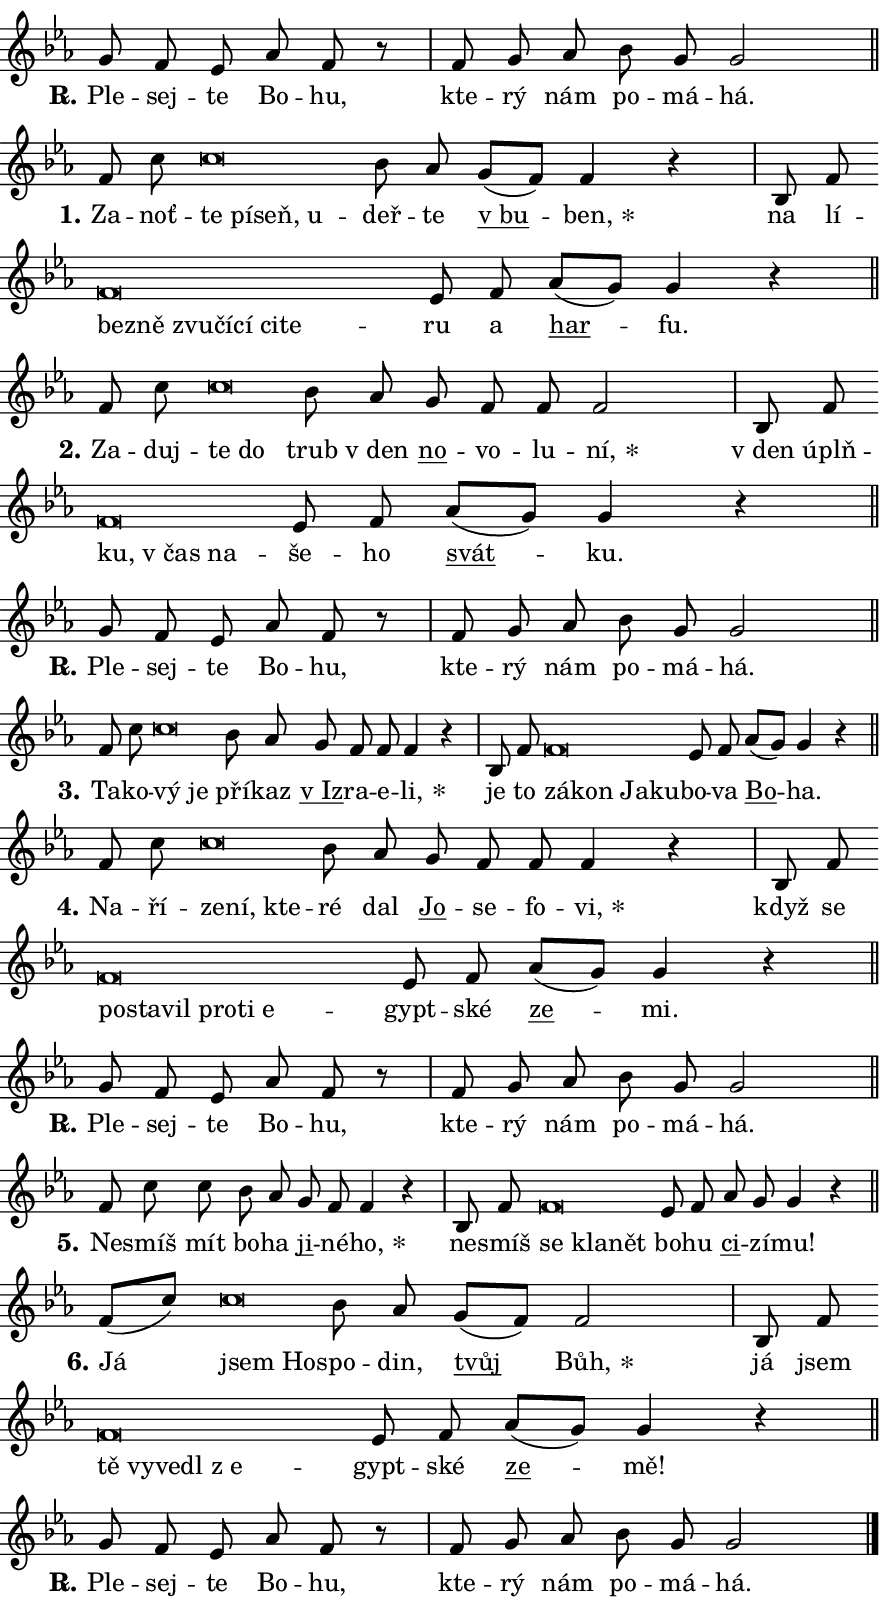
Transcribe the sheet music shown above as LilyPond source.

\version "2.24.0"
\header { tagline = "" }
\paper {
  indent = 0\cm
  top-margin = 0\cm
  right-margin = 0.13\cm % to fit lyric hyphens
  bottom-margin = 0\cm
  left-margin = 0\cm
  paper-width = 15\cm
  page-breaking = #ly:one-page-breaking
  system-system-spacing.basic-distance = #11
  score-system-spacing.basic-distance = #11
  ragged-last = ##f
}


%% Author: Thomas Morley
%% https://lists.gnu.org/archive/html/lilypond-user/2020-05/msg00002.html
#(define (line-position grob)
"Returns position of @var[grob} in current system:
   @code{'start}, if at first time-step
   @code{'end}, if at last time-step
   @code{'middle} otherwise
"
  (let* ((col (ly:item-get-column grob))
         (ln (ly:grob-object col 'left-neighbor))
         (rn (ly:grob-object col 'right-neighbor))
         (col-to-check-left (if (ly:grob? ln) ln col))
         (col-to-check-right (if (ly:grob? rn) rn col))
         (break-dir-left
           (and
             (ly:grob-property col-to-check-left 'non-musical #f)
             (ly:item-break-dir col-to-check-left)))
         (break-dir-right
           (and
             (ly:grob-property col-to-check-right 'non-musical #f)
             (ly:item-break-dir col-to-check-right))))
        (cond ((eqv? 1 break-dir-left) 'start)
              ((eqv? -1 break-dir-right) 'end)
              (else 'middle))))

#(define (tranparent-at-line-position vctor)
  (lambda (grob)
  "Relying on @code{line-position} select the relevant enry from @var{vctor}.
Used to determine transparency,"
    (case (line-position grob)
      ((end) (not (vector-ref vctor 0)))
      ((middle) (not (vector-ref vctor 1)))
      ((start) (not (vector-ref vctor 2))))))

noteHeadBreakVisibility =
#(define-music-function (break-visibility)(vector?)
"Makes @code{NoteHead}s transparent relying on @var{break-visibility}"
#{
  \override NoteHead.transparent =
    #(tranparent-at-line-position break-visibility)
#})

#(define delete-ledgers-for-transparent-note-heads
  (lambda (grob)
    "Reads whether a @code{NoteHead} is transparent.
If so this @code{NoteHead} is removed from @code{'note-heads} from
@var{grob}, which is supposed to be @code{LedgerLineSpanner}.
As a result ledgers are not printed for this @code{NoteHead}"
    (let* ((nhds-array (ly:grob-object grob 'note-heads))
           (nhds-list
             (if (ly:grob-array? nhds-array)
                 (ly:grob-array->list nhds-array)
                 '()))
           ;; Relies on the transparent-property being done before
           ;; Staff.LedgerLineSpanner.after-line-breaking is executed.
           ;; This is fragile ...
           (to-keep
             (remove
               (lambda (nhd)
                 (ly:grob-property nhd 'transparent #f))
               nhds-list)))
      ;; TODO find a better method to iterate over grob-arrays, similiar
      ;; to filter/remove etc for lists
      ;; For now rebuilt from scratch
      (set! (ly:grob-object grob 'note-heads)  '())
      (for-each
        (lambda (nhd)
          (ly:pointer-group-interface::add-grob grob 'note-heads nhd))
        to-keep))))

squashNotes = {
  \override NoteHead.X-extent = #'(-0.2 . 0.2)
  \override NoteHead.Y-extent = #'(-0.75 . 0)
  \override NoteHead.stencil =
    #(lambda (grob)
       (let ((pos (ly:grob-property grob 'staff-position)))
         (begin
           (if (< pos -7) (display "ERROR: Lower brevis then expected\n") (display ""))
           (if (<= pos -6) ly:text-interface::print ly:note-head::print))))
}
unSquashNotes = {
  \revert NoteHead.X-extent
  \revert NoteHead.Y-extent
  \revert NoteHead.stencil
}

hideNotes = \noteHeadBreakVisibility #begin-of-line-visible
unHideNotes = \noteHeadBreakVisibility #all-visible

% work-around for resetting accidentals
% https://lilypond.org/doc/v2.23/Documentation/notation/displaying-rhythms#unmetered-music
cadenzaMeasure = {
  \cadenzaOff
  \partial 1024 s1024
  \cadenzaOn
}

#(define-markup-command (accent layout props text) (markup?)
  "Underline accented syllable"
  (interpret-markup layout props
    #{\markup \override #'(offset . 4.3) \underline { #text }#}))

responsum = \markup \concat {
  "R" \hspace #-1.05 \path #0.1 #'((moveto 0 0.07) (lineto 0.9 0.8)) \hspace #0.05 "."
}

spaceSize = #0.6828661417322834 % exact space size for TeX Gyre Schola

\layout {
  \context {
    \Staff
    \remove "Time_signature_engraver"
    \override LedgerLineSpanner.after-line-breaking = #delete-ledgers-for-transparent-note-heads
  }
  \context {
    \Lyrics {
      \override LyricSpace.minimum-distance = \spaceSize
      \override LyricText.font-name = #"TeX Gyre Schola"
      \override LyricText.font-size = 1
      \override StanzaNumber.font-name = #"TeX Gyre Schola Bold"
      \override StanzaNumber.font-size = 1
    }
  }
  \context {
    \Score 
    \override NoteHead.text =
      #(lambda (grob) 
        (let ((pos (ly:grob-property grob 'staff-position)))
          #{\markup {
            \combine
              \halign #-0.55 \raise #(if (= pos -6) 0 0.5) \override #'(thickness . 2) \draw-line #'(3.2 . 0)
              \musicglyph "noteheads.sM1"
          }#}))
  }
}

% magnetic-lyrics.ily
%
%   written by
%     Jean Abou Samra <jean@abou-samra.fr>
%     Werner Lemberg <wl@gnu.org>
%
%   adapted by
%     Jiri Hon <jiri.hon@gmail.com>
%
% Version 2022-Apr-15

% https://www.mail-archive.com/lilypond-user@gnu.org/msg149350.html

#(define (Left_hyphen_pointer_engraver context)
   "Collect syllable-hyphen-syllable occurrences in lyrics and store
them in properties.  This engraver only looks to the left.  For
example, if the lyrics input is @code{foo -- bar}, it does the
following.

@itemize @bullet
@item
Set the @code{text} property of the @code{LyricHyphen} grob between
@q{foo} and @q{bar} to @code{foo}.

@item
Set the @code{left-hyphen} property of the @code{LyricText} grob with
text @q{foo} to the @code{LyricHyphen} grob between @q{foo} and
@q{bar}.
@end itemize

Use this auxiliary engraver in combination with the
@code{lyric-@/text::@/apply-@/magnetic-@/offset!} hook."
   (let ((hyphen #f)
         (text #f))
     (make-engraver
      (acknowledgers
       ((lyric-syllable-interface engraver grob source-engraver)
        (set! text grob)))
      (end-acknowledgers
       ((lyric-hyphen-interface engraver grob source-engraver)
        ;(when (not (grob::has-interface grob 'lyric-space-interface))
          (set! hyphen grob)));)
      ((stop-translation-timestep engraver)
       (when (and text hyphen)
         (ly:grob-set-object! text 'left-hyphen hyphen))
       (set! text #f)
       (set! hyphen #f)))))

#(define (lyric-text::apply-magnetic-offset! grob)
   "If the space between two syllables is less than the value in
property @code{LyricText@/.details@/.squash-threshold}, move the right
syllable to the left so that it gets concatenated with the left
syllable.

Use this function as a hook for
@code{LyricText@/.after-@/line-@/breaking} if the
@code{Left_@/hyphen_@/pointer_@/engraver} is active."
   (let ((hyphen (ly:grob-object grob 'left-hyphen #f)))
     (when hyphen
       (let ((left-text (ly:spanner-bound hyphen LEFT)))
         (when (grob::has-interface left-text 'lyric-syllable-interface)
           (let* ((common (ly:grob-common-refpoint grob left-text X))
                  (this-x-ext (ly:grob-extent grob common X))
                  (left-x-ext
                   (begin
                     ;; Trigger magnetism for left-text.
                     (ly:grob-property left-text 'after-line-breaking)
                     (ly:grob-extent left-text common X)))
                  ;; `delta` is the gap width between two syllables.
                  (delta (- (interval-start this-x-ext)
                            (interval-end left-x-ext)))
                  (details (ly:grob-property grob 'details))
                  (threshold (assoc-get 'squash-threshold details 0.2)))
             (when (< delta threshold)
               (let* (;; We have to manipulate the input text so that
                      ;; ligatures crossing syllable boundaries are not
                      ;; disabled.  For languages based on the Latin
                      ;; script this is essentially a beautification.
                      ;; However, for non-Western scripts it can be a
                      ;; necessity.
                      (lt (ly:grob-property left-text 'text))
                      (rt (ly:grob-property grob 'text))
                      (is-space (grob::has-interface hyphen 'lyric-space-interface))
                      (space (if is-space " " ""))
                      (extra-delta (if is-space spaceSize 0))
                      ;; Append new syllable.
                      (ltrt-space (if (and (string? lt) (string? rt))
                                (string-append lt space rt)
                                (make-concat-markup (list lt space rt))))
                      ;; Right-align `ltrt` to the right side.
                      (ltrt-space-markup (grob-interpret-markup
                               grob
                               (make-translate-markup
                                (cons (interval-length this-x-ext) 0)
                                (make-right-align-markup ltrt-space)))))
                 (begin
                   ;; Don't print `left-text`.
                   (ly:grob-set-property! left-text 'stencil #f)
                   ;; Set text and stencil (which holds all collected
                   ;; syllables so far) and shift it to the left.
                   (ly:grob-set-property! grob 'text ltrt-space)
                   (ly:grob-set-property! grob 'stencil ltrt-space-markup)
                   (ly:grob-translate-axis! grob (- (- delta extra-delta)) X))))))))))


#(define (lyric-hyphen::displace-bounds-first grob)
   ;; Make very sure this callback isn't triggered too early.
   (let ((left (ly:spanner-bound grob LEFT))
         (right (ly:spanner-bound grob RIGHT)))
     (ly:grob-property left 'after-line-breaking)
     (ly:grob-property right 'after-line-breaking)
     (ly:lyric-hyphen::print grob)))

squashThreshold = #0.4

\layout {
  \context {
    \Lyrics
    \consists #Left_hyphen_pointer_engraver
    \override LyricText.after-line-breaking =
      #lyric-text::apply-magnetic-offset!
    \override LyricHyphen.stencil = #lyric-hyphen::displace-bounds-first
    \override LyricText.details.squash-threshold = \squashThreshold
    \override LyricHyphen.minimum-distance = 0
    \override LyricHyphen.minimum-length = \squashThreshold
  }
}

squashText = \override LyricText.details.squash-threshold = 9999
unSquashText = \override LyricText.details.squash-threshold = \squashThreshold

leftText = \override LyricText.self-alignment-X = #LEFT
unLeftText = \revert LyricText.self-alignment-X

starOffset = #(lambda (grob) 
                (let ((x_offset (ly:self-alignment-interface::aligned-on-x-parent grob)))
                  (if (= x_offset 0) 0 (+ x_offset 1.2))))

star = #(define-music-function (syllable)(string?)
"Append star separator at the end of a syllable"
#{
  \once \override LyricText.X-offset = #starOffset
  \lyricmode { \markup {
    #syllable
    \override #'((font-name . "TeX Gyre Schola Bold")) \hspace #0.2 \lower #0.65 \larger "*"
  } }
#})

starAccent = #(define-music-function (syllable)(string?)
"Append star separator at the end of a syllable and make accent"
#{
  \once \override LyricText.X-offset = #starOffset
  \lyricmode { \markup {
    \accent #syllable
    \override #'((font-name . "TeX Gyre Schola Bold")) \hspace #0.2 \lower #0.65 \larger "*"
  } }
#})

breath = #(define-music-function (syllable)(string?)
"Append breathing indicator at the end of a syllable"
#{
  \lyricmode { \markup { #syllable "+" } }
#})

optionalBreath = #(define-music-function (syllable)(string?)
"Append optional breathing indicator at the end of a syllable"
#{
  \lyricmode { \markup { #syllable "(+)" } }
#})


\score {
    <<
        \new Voice = "melody" { \cadenzaOn \key es \major \relative { g'8 f es as f r \cadenzaMeasure \bar "|" f g as \bar "" bes g g2 \cadenzaMeasure \bar "||" \break } }
        \new Lyrics \lyricsto "melody" { \lyricmode { \set stanza = \responsum
Ple -- sej -- te Bo -- hu, kte -- rý nám po -- má -- há. } }
    >>
    \layout {}
}

\score {
    <<
        \new Voice = "melody" { \cadenzaOn \key es \major \relative { f'8 c' \bar "" \squashNotes c\breve*1/16 \hideNotes \breve*1/16 \bar "" \breve*1/16 \breve*1/16 \bar "" \unHideNotes \unSquashNotes bes8 as \bar "" g[( f)] f4 r \cadenzaMeasure \bar "|" bes,8 f' \bar "" \squashNotes f\breve*1/16 \hideNotes \breve*1/16 \bar "" \breve*1/16 \bar "" \breve*1/16 \bar "" \breve*1/16 \bar "" \breve*1/16 \breve*1/16 \bar "" \unHideNotes \unSquashNotes es8 f \bar "" as[( g)] g4 r \cadenzaMeasure \bar "||" \break } }
        \new Lyrics \lyricsto "melody" { \lyricmode { \set stanza = "1."
Za -- noť -- \leftText te \squashText pí -- seň, u -- \unLeftText \unSquashText deř -- te \markup \accent "v bu" -- \star ben, na lí -- \leftText bez -- \squashText ně zvu -- čí -- cí ci -- te -- \unLeftText \unSquashText ru a \markup \accent har -- fu. } }
    >>
    \layout {}
}

\score {
    <<
        \new Voice = "melody" { \cadenzaOn \key es \major \relative { f'8 c' \bar "" \squashNotes c\breve*1/16 \hideNotes \breve*1/16 \bar "" \unHideNotes \unSquashNotes bes8 as \bar "" g f f f2 \cadenzaMeasure \bar "|" bes,8 f' \bar "" \squashNotes f\breve*1/16 \hideNotes \breve*1/16 \breve*1/16 \bar "" \unHideNotes \unSquashNotes es8 f \bar "" as[( g)] g4 r \cadenzaMeasure \bar "||" \break } }
        \new Lyrics \lyricsto "melody" { \lyricmode { \set stanza = "2."
Za -- duj -- \leftText te \squashText do \unLeftText \unSquashText trub "v den" \markup \accent no -- vo -- lu -- \star ní, "v den" úplň -- \leftText ku, \squashText "v čas" na -- \unLeftText \unSquashText še -- ho \markup \accent svát -- ku. } }
    >>
    \layout {}
}

\score {
    <<
        \new Voice = "melody" { \cadenzaOn \key es \major \relative { g'8 f es as f r \cadenzaMeasure \bar "|" f g as \bar "" bes g g2 \cadenzaMeasure \bar "||" \break } }
        \new Lyrics \lyricsto "melody" { \lyricmode { \set stanza = \responsum
Ple -- sej -- te Bo -- hu, kte -- rý nám po -- má -- há. } }
    >>
    \layout {}
}

\score {
    <<
        \new Voice = "melody" { \cadenzaOn \key es \major \relative { f'8 c' \bar "" \squashNotes c\breve*1/16 \hideNotes \breve*1/16 \bar "" \unHideNotes \unSquashNotes bes8 as \bar "" g f f f4 r \cadenzaMeasure \bar "|" bes,8 f' \bar "" \squashNotes f\breve*1/16 \hideNotes \breve*1/16 \bar "" \breve*1/16 \breve*1/16 \bar "" \unHideNotes \unSquashNotes es8 f \bar "" as[( g)] g4 r \cadenzaMeasure \bar "||" \break } }
        \new Lyrics \lyricsto "melody" { \lyricmode { \set stanza = "3."
Ta -- ko -- \leftText vý \squashText je \unLeftText \unSquashText pří -- kaz \markup \accent "v Iz" -- ra -- e -- \star li, je to \leftText zá -- \squashText kon Ja -- ku -- \unLeftText \unSquashText bo -- va \markup \accent Bo -- ha. } }
    >>
    \layout {}
}

\score {
    <<
        \new Voice = "melody" { \cadenzaOn \key es \major \relative { f'8 c' \bar "" \squashNotes c\breve*1/16 \hideNotes \breve*1/16 \breve*1/16 \bar "" \unHideNotes \unSquashNotes bes8 as \bar "" g f f f4 r \cadenzaMeasure \bar "|" bes,8 f' \bar "" \squashNotes f\breve*1/16 \hideNotes \breve*1/16 \bar "" \breve*1/16 \bar "" \breve*1/16 \bar "" \breve*1/16 \breve*1/16 \bar "" \unHideNotes \unSquashNotes es8 f \bar "" as[( g)] g4 r \cadenzaMeasure \bar "||" \break } }
        \new Lyrics \lyricsto "melody" { \lyricmode { \set stanza = "4."
Na -- ří -- \leftText ze -- \squashText ní, kte -- \unLeftText \unSquashText ré dal \markup \accent Jo -- se -- fo -- \star vi, když se \leftText po -- \squashText sta -- vil pro -- ti e -- \unLeftText \unSquashText gypt -- ské \markup \accent ze -- mi. } }
    >>
    \layout {}
}

\score {
    <<
        \new Voice = "melody" { \cadenzaOn \key es \major \relative { g'8 f es as f r \cadenzaMeasure \bar "|" f g as \bar "" bes g g2 \cadenzaMeasure \bar "||" \break } }
        \new Lyrics \lyricsto "melody" { \lyricmode { \set stanza = \responsum
Ple -- sej -- te Bo -- hu, kte -- rý nám po -- má -- há. } }
    >>
    \layout {}
}

\score {
    <<
        \new Voice = "melody" { \cadenzaOn \key es \major \relative { f'8 c' \bar "" c bes8 as \bar "" g f f4 r \cadenzaMeasure \bar "|" bes,8 f' \bar "" \squashNotes f\breve*1/16 \hideNotes \breve*1/16 \breve*1/16 \bar "" \unHideNotes \unSquashNotes es8 f \bar "" as g g4 r \cadenzaMeasure \bar "||" \break } }
        \new Lyrics \lyricsto "melody" { \lyricmode { \set stanza = "5."
Ne -- smíš mít bo -- ha \markup \accent ji -- né -- \star ho, ne -- smíš \leftText se \squashText kla -- nět \unLeftText \unSquashText bo -- hu \markup \accent ci -- zí -- mu! } }
    >>
    \layout {}
}

\score {
    <<
        \new Voice = "melody" { \cadenzaOn \key es \major \relative { f'8[( c'8)] \bar "" \squashNotes c\breve*1/16 \hideNotes \breve*1/16 \bar "" \unHideNotes \unSquashNotes bes8 as \bar "" g[( f)] f2 \cadenzaMeasure \bar "|" bes,8 f' \bar "" \squashNotes f\breve*1/16 \hideNotes \breve*1/16 \bar "" \breve*1/16 \bar "" \breve*1/16 \breve*1/16 \bar "" \unHideNotes \unSquashNotes es8 f \bar "" as[( g)] g4 r \cadenzaMeasure \bar "||" \break } }
        \new Lyrics \lyricsto "melody" { \lyricmode { \set stanza = "6."
Já \leftText jsem \squashText Ho -- \unLeftText \unSquashText spo -- din, \markup \accent tvůj \star Bůh, já jsem \leftText tě \squashText vy -- ve -- dl "z e" -- \unLeftText \unSquashText gypt -- ské \markup \accent ze -- mě! } }
    >>
    \layout {}
}

\score {
    <<
        \new Voice = "melody" { \cadenzaOn \key es \major \relative { g'8 f es as f r \cadenzaMeasure \bar "|" f g as \bar "" bes g g2 \cadenzaMeasure \bar "||" \break } \bar "|." }
        \new Lyrics \lyricsto "melody" { \lyricmode { \set stanza = \responsum
Ple -- sej -- te Bo -- hu, kte -- rý nám po -- má -- há. } }
    >>
    \layout {}
}
